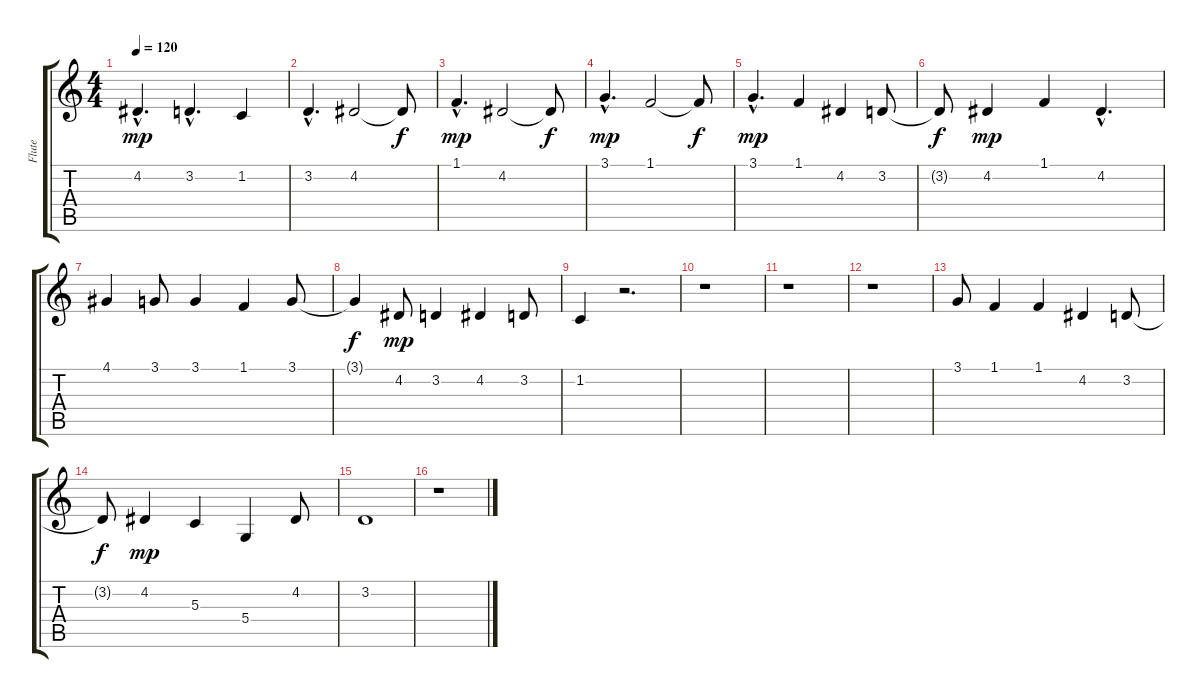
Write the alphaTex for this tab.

\track ("Flute" "Flute") {instrument flute}
\staff {score tabs}
\tuning (E4 B3 G3 D3 A2 E2) {hide}
\ts (4 4)
\tempo 120
\clef g2
\ks c
4.2{hac}.4{d dy mp} 3.2{hac}.4{d} 1.2.4 |
3.2{hac}.4{d} 4.2.2 4.2{t}.8{dy f} |
1.1{hac}.4{d dy mp} 4.2.2 4.2{t}.8{dy f} |
3.1{hac}.4{d dy mp} 1.1.2 1.1{t}.8{dy f} |
3.1{hac}.4{d dy mp} 1.1.4 4.2.4 3.2.8 |
3.2{t}.8{dy f} 4.2.4{dy mp} 1.1.4 4.2{hac}.4{d} |
4.1.4 3.1.8 3.1.4 1.1.4 3.1.8 |
3.1{t}.4{dy f} 4.2.8{dy mp} 3.2.4 4.2.4 3.2.8 |
1.2.4 r.2{d} |
r.1 |
r.1 |
r.1 |
3.1.8 1.1.4 1.1.4 4.2.4 3.2.8 |
3.2{t}.8{dy f} 4.2.4{dy mp} 5.3.4 5.4.4 4.2.8 |
3.2.1 |
r.1
